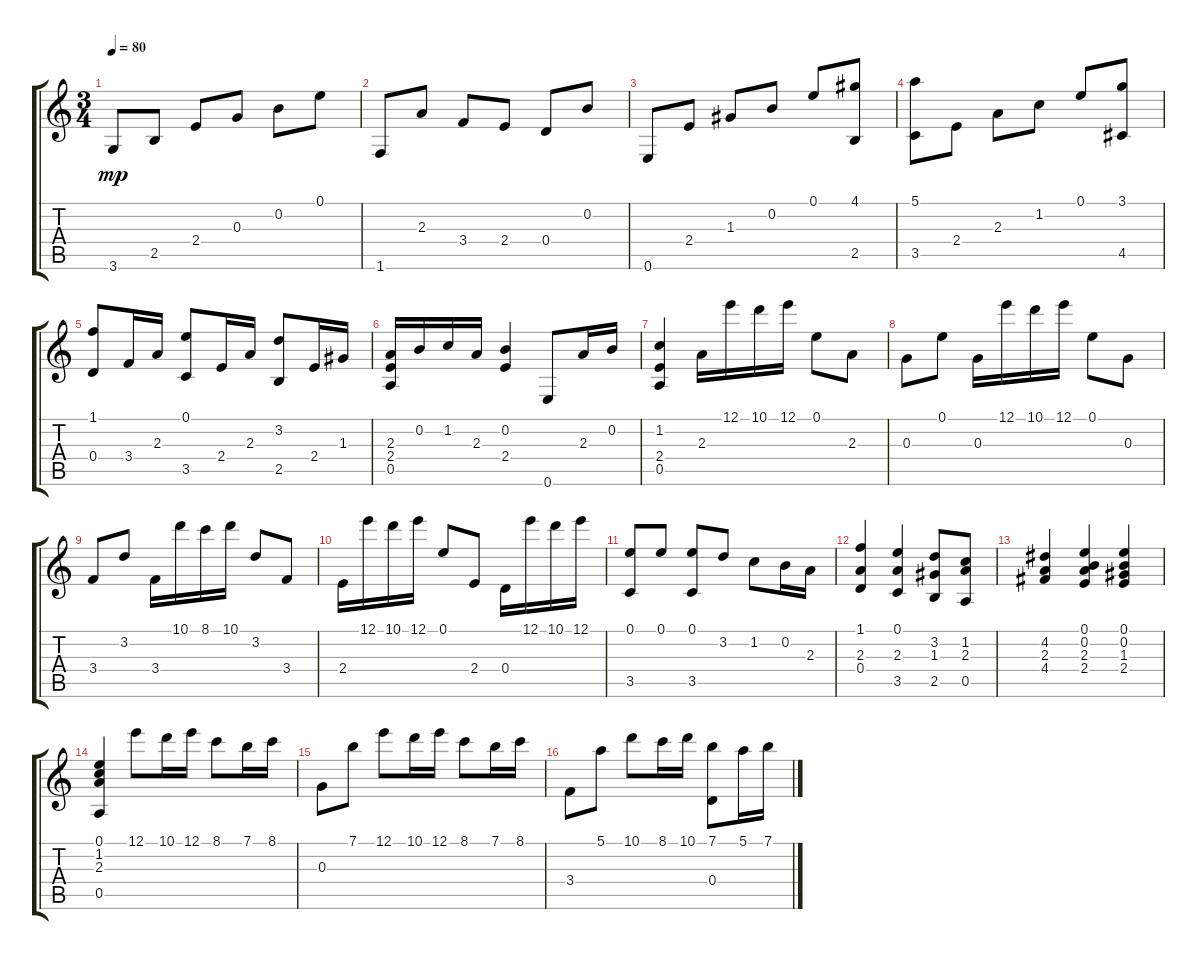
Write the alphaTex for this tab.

\track "" {instrument acousticguitarnylon}
\staff {score tabs}
\tuning (E4 B3 G3 D3 A2 E2) {hide}
\ts (3 4)
\tempo 80
\clef g2
\ks c
3.6.8{dy mp} 2.5.8 2.4.8 0.3.8 0.2.8 0.1.8 |
1.6.8 2.3.8 3.4.8 2.4.8 0.4.8 0.2.8 |
0.6.8 2.4.8 1.3.8 0.2.8 0.1.8 (4.1 2.5).8 |
(5.1 3.5).8 2.4.8 2.3.8 1.2.8 0.1.8 (3.1 4.5).8 |
(1.1 0.4).8 3.4.16 2.3.16 (0.1 3.5).8 2.4.16 2.3.16 (3.2 2.5).8 2.4.16 1.3.16 |
(2.3 2.4 0.5).16 0.2.16 1.2.16 2.3.16 (0.2 2.4).4 0.6.8 2.3.16 0.2.16 |
(1.2 2.4 0.5).4 2.3.16 12.1.16 10.1.16 12.1.16 0.1.8 2.3.8 |
0.3.8 0.1.8 0.3.16 12.1.16 10.1.16 12.1.16 0.1.8 0.3.8 |
3.4.8 3.2.8 3.4.16 10.1.16 8.1.16 10.1.16 3.2.8 3.4.8 |
2.4.16 12.1.16 10.1.16 12.1.16 0.1.8 2.4.8 0.4.16 12.1.16 10.1.16 12.1.16 |
(0.1 3.5).8 0.1.8 (0.1 3.5).8 3.2.8 1.2.8 0.2.16 2.3.16 |
(1.1 2.3 0.4).4 (0.1 2.3 3.5).4 (3.2 1.3 2.5).8 (1.2 2.3 0.5).8 |
(4.2 2.3 4.4).4 (0.1 0.2 2.3 2.4).4 (0.1 0.2 1.3 2.4).4 |
(0.1 1.2 2.3 0.5).4 12.1.8 10.1.16 12.1.16 8.1.8 7.1.16 8.1.16 |
0.3.8 7.1.8 12.1.8 10.1.16 12.1.16 8.1.8 7.1.16 8.1.16 |
3.4.8 5.1.8 10.1.8 8.1.16 10.1.16 (7.1 0.4).8 5.1.16 7.1.16
